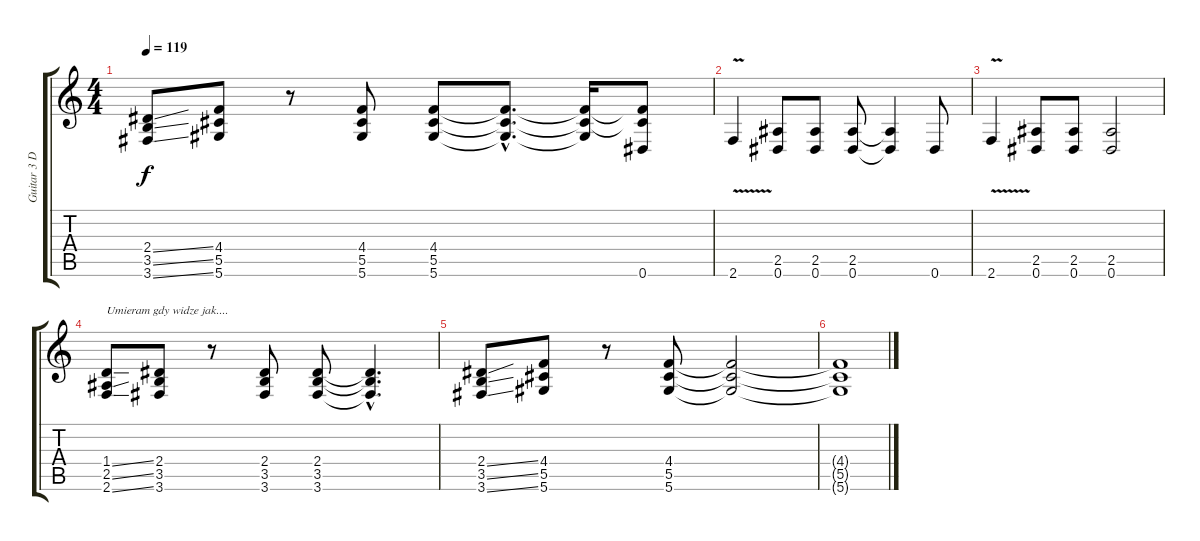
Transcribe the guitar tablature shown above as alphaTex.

\track ("Guitar 3 Distortion " "Guitar 3 D") {instrument distortionguitar}
\staff {score tabs}
\tuning (Eb4 Bb3 Gb3 Db3 Ab2 Eb2) {hide}
\ts (4 4)
\tempo 119
\clef g2
\ks c
(2.4{ss} 3.5{ss} 3.6{ss}).8{dy f} (4.4 5.5 5.6).8 r.8 (4.4 5.5 5.6).8 (4.4 5.5 5.6).8 (4.4{hac t} 5.5{hac t} 5.6{hac t}).8{d} (4.4{t} 5.5{t} 5.6{t}).16 (4.4{t} 5.5{t} 0.6).8 |
2.6{v}.4 (2.5 0.6).8 (2.5 0.6).8 (2.5 0.6).8 (2.5{t} 0.6{t}).4 0.6.8 |
2.6{v}.4 (2.5 0.6).8 (2.5 0.6).8 (2.5 0.6).2 |
(1.4{ss} 2.5{ss} 2.6{ss}).8{txt "Umieram gdy widze jak...."} (2.4 3.5 3.6).8 r.8 (2.4 3.5 3.6).8 (2.4 3.5 3.6).8 (2.4{hac t} 3.5{hac t} 3.6{hac t}).4{d} |
(2.4{ss} 3.5{ss} 3.6{ss}).8 (4.4 5.5 5.6).8 r.8 (4.4 5.5 5.6).8 (4.4{t} 5.5{t} 5.6{t}).2 |
(4.4{t} 5.5{t} 5.6{t}).1
